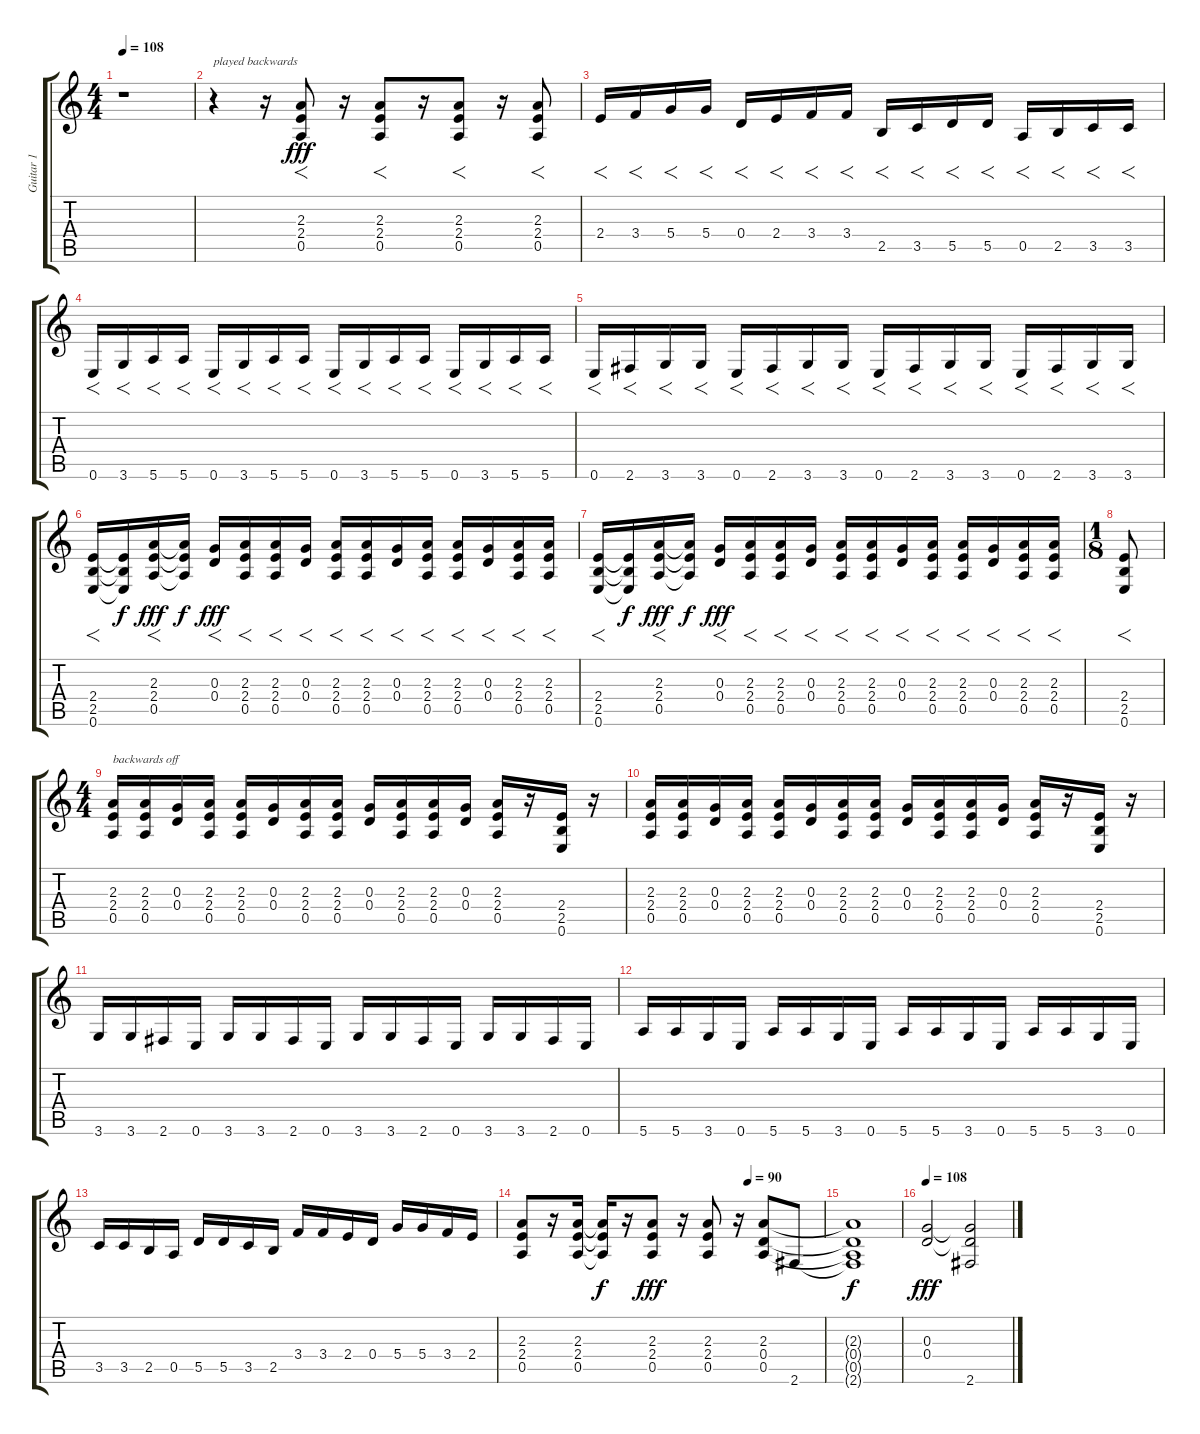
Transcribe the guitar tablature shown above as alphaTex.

\track ("Guitar 1" "Guitar 1") {instrument distortionguitar}
\staff {score tabs}
\tuning (E4 B3 G3 D3 A2 E2) {hide}
\ts (4 4)
\tempo 108
\clef g2
\ks c
r.1{dy fff instrument distortionguitar} |
r.4{txt "played backwards"} r.16 (2.3 2.4 0.5).8{f} r.16 (2.3 2.4 0.5).8{f} r.16 (2.3 2.4 0.5).8{f} r.16 (2.3 2.4 0.5).8{f} |
2.4.16{f} 3.4.16{f} 5.4.16{f} 5.4.16{f} 0.4.16{f} 2.4.16{f} 3.4.16{f} 3.4.16{f} 2.5.16{f} 3.5.16{f} 5.5.16{f} 5.5.16{f} 0.5.16{f} 2.5.16{f} 3.5.16{f} 3.5.16{f} |
0.6.16{f} 3.6.16{f} 5.6.16{f} 5.6.16{f} 0.6.16{f} 3.6.16{f} 5.6.16{f} 5.6.16{f} 0.6.16{f} 3.6.16{f} 5.6.16{f} 5.6.16{f} 0.6.16{f} 3.6.16{f} 5.6.16{f} 5.6.16{f} |
0.6.16{f} 2.6.16{f} 3.6.16{f} 3.6.16{f} 0.6.16{f} 2.6.16{f} 3.6.16{f} 3.6.16{f} 0.6.16{f} 2.6.16{f} 3.6.16{f} 3.6.16{f} 0.6.16{f} 2.6.16{f} 3.6.16{f} 3.6.16{f} |
(2.4 2.5 0.6).16{f} (2.4{t} 2.5{t} 0.6{t}).16{dy f} (2.3 2.4 0.5).16{f dy fff} (2.3{t} 2.4{t} 0.5{t}).16{dy f} (0.3 0.4).16{f dy fff} (2.3 2.4 0.5).16{f} (2.3 2.4 0.5).16{f} (0.3 0.4).16{f} (2.3 2.4 0.5).16{f} (2.3 2.4 0.5).16{f} (0.3 0.4).16{f} (2.3 2.4 0.5).16{f} (2.3 2.4 0.5).16{f} (0.3 0.4).16{f} (2.3 2.4 0.5).16{f} (2.3 2.4 0.5).16{f} |
(2.4 2.5 0.6).16{f} (2.4{t} 2.5{t} 0.6{t}).16{dy f} (2.3 2.4 0.5).16{f dy fff} (2.3{t} 2.4{t} 0.5{t}).16{dy f} (0.3 0.4).16{f dy fff} (2.3 2.4 0.5).16{f} (2.3 2.4 0.5).16{f} (0.3 0.4).16{f} (2.3 2.4 0.5).16{f} (2.3 2.4 0.5).16{f} (0.3 0.4).16{f} (2.3 2.4 0.5).16{f} (2.3 2.4 0.5).16{f} (0.3 0.4).16{f} (2.3 2.4 0.5).16{f} (2.3 2.4 0.5).16{f} |
\ts (1 8)
(2.4 2.5 0.6).8{f} |
\ts (4 4)
(2.3 2.4 0.5).16{txt "backwards off"} (2.3 2.4 0.5).16 (0.3 0.4).16 (2.3 2.4 0.5).16 (2.3 2.4 0.5).16 (0.3 0.4).16 (2.3 2.4 0.5).16 (2.3 2.4 0.5).16 (0.3 0.4).16 (2.3 2.4 0.5).16 (2.3 2.4 0.5).16 (0.3 0.4).16 (2.3 2.4 0.5).16 r.16 (2.4 2.5 0.6).16 r.16 |
(2.3 2.4 0.5).16 (2.3 2.4 0.5).16 (0.3 0.4).16 (2.3 2.4 0.5).16 (2.3 2.4 0.5).16 (0.3 0.4).16 (2.3 2.4 0.5).16 (2.3 2.4 0.5).16 (0.3 0.4).16 (2.3 2.4 0.5).16 (2.3 2.4 0.5).16 (0.3 0.4).16 (2.3 2.4 0.5).16 r.16 (2.4 2.5 0.6).16 r.16 |
3.6.16 3.6.16 2.6.16 0.6.16 3.6.16 3.6.16 2.6.16 0.6.16 3.6.16 3.6.16 2.6.16 0.6.16 3.6.16 3.6.16 2.6.16 0.6.16 |
5.6.16 5.6.16 3.6.16 0.6.16 5.6.16 5.6.16 3.6.16 0.6.16 5.6.16 5.6.16 3.6.16 0.6.16 5.6.16 5.6.16 3.6.16 0.6.16 |
3.5.16 3.5.16 2.5.16 0.5.16 5.5.16 5.5.16 3.5.16 2.5.16 3.4.16 3.4.16 2.4.16 0.4.16 5.4.16 5.4.16 3.4.16 2.4.16 |
\tempo (90 0.75)
(2.3 2.4 0.5).8 r.16 (2.3 2.4 0.5).16 (2.3{t} 2.4{t} 0.5{t}).16{dy f} r.16 (2.3 2.4 0.5).8{dy fff} r.16 (2.3 2.4 0.5).8 r.16 (2.3 0.4 0.5).8 2.6.8 |
(2.3{t} 0.4{t} 0.5{t} 2.6{t}).1{dy f} |
\tempo 108
(0.3 0.4).2{dy fff} (0.3{t} 0.4{t} 2.6).2
